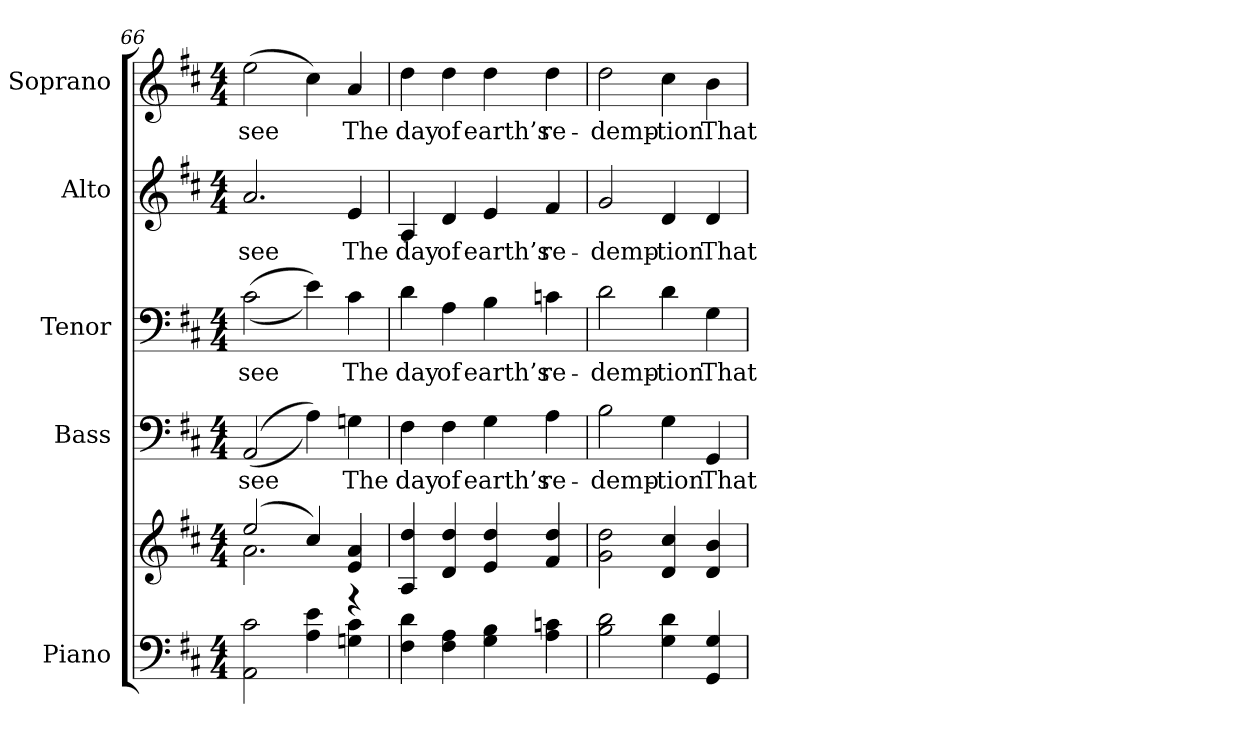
**kern	**kern	**kern	**text	**kern	**text	**kern	**text	**kern	**text
*part5	*part5	*part4	*part4	*part3	*part3	*part2	*part2	*part1	*part1
*staff6	*staff5	*staff4	*staff4	*staff3	*staff3	*staff2	*staff2	*staff1	*staff1
*I"Piano	*	*I"Bass	*	*I"Tenor	*	*I"Alto	*	*I"Soprano	*
*I'Pno.	*	*I'B.	*	*I'T.	*	*I'A.	*	*I'S.	*
!!LO:PB:g=z
*clefF4	*clefG2	*clefF4	*	*clefF4	*	*clefG2	*	*clefG2	*
*k[f#c#]	*k[f#c#]	*k[f#c#]	*	*k[f#c#]	*	*k[f#c#]	*	*k[f#c#]	*
*D:	*D:	*D:	*	*D:	*	*D:	*	*D:	*
*M4/4	*M4/4	*M4/4	*	*M4/4	*	*M4/4	*	*M4/4	*
=66	=66	=66	=66	=66	=66	=66	=66	=66	=66
*	*^	*	*	*	*	*	*	*	*
!	!	!	!	!LO:LY:b:color=#000000	!	!	!	!	!	!
!	!	!	!	!	!	!LO:LY:b:color=#000000	!	!	!	!
!	!	!	!	!	!	!	!	!LO:LY:b:color=#000000	!	!
!	!	!	!	!	!	!	!	!	!	!LO:LY:b:color=#000000
2AAi\ 2c#i	(2eei/	2.ai\	((2AAi/	see	((2c#i\	see	2.ai/	see	(2eei\	see
4Ai\ 4ei	4cc#i/)	.	4Ai\))	.	4ei\))	.	.	.	4cc#i\)	.
!	!	!	!	!LO:LY:b:color=#000000	!	!	!	!	!	!
!	!	!	!	!	!	!LO:LY:b:color=#000000	!	!	!	!
!	!	!	!	!	!	!	!	!LO:LY:b:color=#000000	!	!
!	!	!	!	!	!	!	!	!	!	!LO:LY:b:color=#000000
4Gni\ 4c#i	4ei/ 4ai	4r	4Gni\	The	4c#i\	The	4ei/	The	4ai/	The
*	*v	*v	*	*	*	*	*	*	*	*
=67	=67	=67	=67	=67	=67	=67	=67	=67	=67
*	*^	*	*	*	*	*	*	*	*
!	!	!	!	!LO:LY:b:color=#000000	!	!	!	!	!	!
*	*v	*v	*	*	*	*	*	*	*	*
*	*^	*	*	*	*	*	*	*	*
!	!	!	!	!	!	!LO:LY:b:color=#000000	!	!	!	!
*	*v	*v	*	*	*	*	*	*	*	*
*	*^	*	*	*	*	*	*	*	*
!	!	!	!	!	!	!	!	!LO:LY:b:color=#000000	!	!
*	*v	*v	*	*	*	*	*	*	*	*
*	*^	*	*	*	*	*	*	*	*
!	!	!	!	!	!	!	!	!	!	!LO:LY:b:color=#000000
*	*v	*v	*	*	*	*	*	*	*	*
4F#i\ 4di	4Ai/ 4ddi	4F#i\	day	4di\	day	4Ai/	day	4ddi\	day
!	!	!	!LO:LY:b:color=#000000	!	!	!	!	!	!
!	!	!	!	!	!LO:LY:b:color=#000000	!	!	!	!
!	!	!	!	!	!	!	!LO:LY:b:color=#000000	!	!
!	!	!	!	!	!	!	!	!	!LO:LY:b:color=#000000
4F#i\ 4Ai	4di/ 4ddi	4F#i\	of	4Ai\	of	4di/	of	4ddi\	of
!	!	!	!LO:LY:b:color=#000000	!	!	!	!	!	!
!	!	!	!	!	!LO:LY:b:color=#000000	!	!	!	!
!	!	!	!	!	!	!	!LO:LY:b:color=#000000	!	!
!	!	!	!	!	!	!	!	!	!LO:LY:b:color=#000000
4Gi\ 4Bi	4ei/ 4ddi	4Gi\	earth’s	4Bi\	earth’s	4ei/	earth’s	4ddi\	earth’s
!	!	!	!LO:LY:b:color=#000000	!	!	!	!	!	!
!	!	!	!	!	!LO:LY:b:color=#000000	!	!	!	!
!	!	!	!	!	!	!	!LO:LY:b:color=#000000	!	!
!	!	!	!	!	!	!	!	!	!LO:LY:b:color=#000000
4Ai\ 4cni	4f#i/ 4ddi	4Ai\	re-	4cni\	re-	4f#i/	re-	4ddi\	re-
!!LO:PB:g=z
=68	=68	=68	=68	=68	=68	=68	=68	=68	=68
!	!	!	!LO:LY:b:color=#000000	!	!	!	!	!	!
!	!	!	!	!	!LO:LY:b:color=#000000	!	!	!	!
!	!	!	!	!	!	!	!LO:LY:b:color=#000000	!	!
!	!	!	!	!	!	!	!	!	!LO:LY:b:color=#000000
2Bi\ 2di	2gi\ 2ddi	2Bi\	-demp-	2di\	-demp-	2gi/	-demp-	2ddi\	-demp-
!	!	!	!LO:LY:b:color=#000000	!	!	!	!	!	!
!	!	!	!	!	!LO:LY:b:color=#000000	!	!	!	!
!	!	!	!	!	!	!	!LO:LY:b:color=#000000	!	!
!	!	!	!	!	!	!	!	!	!LO:LY:b:color=#000000
4Gi\ 4di	4di/ 4cc#i	4Gi\	-tion	4di\	-tion	4di/	-tion	4cc#i\	-tion
!	!	!	!LO:LY:b:color=#000000	!	!	!	!	!	!
!	!	!	!	!	!LO:LY:b:color=#000000	!	!	!	!
!	!	!	!	!	!	!	!LO:LY:b:color=#000000	!	!
!	!	!	!	!	!	!	!	!	!LO:LY:b:color=#000000
4GGi/ 4Gi	4di/ 4bi	4GGi/	That	4Gi\	That	4di/	That	4bi\	That
=	=	=	=	=	=	=	=	=	=
*-	*-	*-	*-	*-	*-	*-	*-	*-	*-
